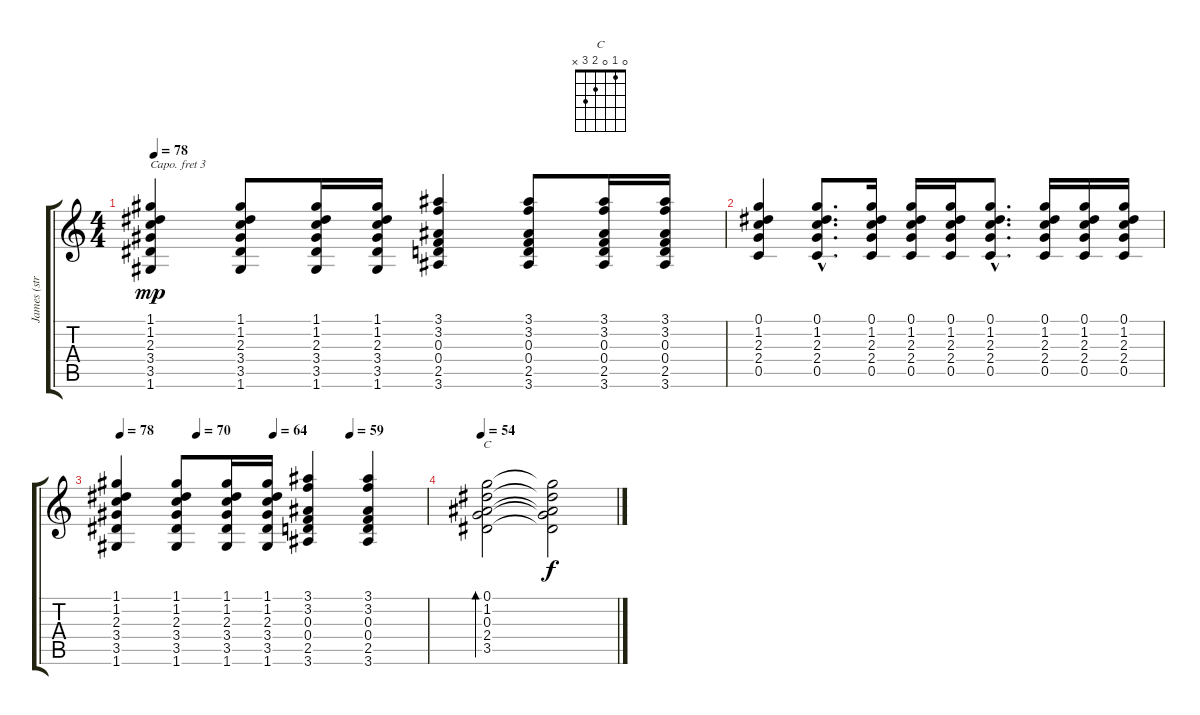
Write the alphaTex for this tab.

\track ("James (strumming)" "James (str") {instrument acousticguitarsteel}
\staff {score tabs}
\capo 3
\tuning (E4 B3 G3 D3 A2 E2) {hide}
\chord ("C" 0 1 0 2 3 x)
\ts (4 4)
\tempo 78
\clef g2
\ks c
(1.1 1.2 2.3 3.4 3.5 1.6).4{dy mp} (1.1 1.2 2.3 3.4 3.5 1.6).8 (1.1 1.2 2.3 3.4 3.5 1.6).16 (1.1 1.2 2.3 3.4 3.5 1.6).16 (3.1 3.2 0.3 0.4 2.5 3.6).4 (3.1 3.2 0.3 0.4 2.5 3.6).8 (3.1 3.2 0.3 0.4 2.5 3.6).16 (3.1 3.2 0.3 0.4 2.5 3.6).16 |
(0.1 1.2 2.3 2.4 0.5).4 (0.1{hac} 1.2{hac} 2.3{hac} 2.4{hac} 0.5{hac}).8{d} (0.1 1.2 2.3 2.4 0.5).16 (0.1 1.2 2.3 2.4 0.5).16 (0.1 1.2 2.3 2.4 0.5).16 (0.1{hac} 1.2{hac} 2.3{hac} 2.4{hac} 0.5{hac}).8{d} (0.1 1.2 2.3 2.4 0.5).16 (0.1 1.2 2.3 2.4 0.5).16 (0.1 1.2 2.3 2.4 0.5).16 |
\tempo 78
\tempo (70 0.25)
\tempo (64 0.5)
\tempo (59 0.75)
(1.1 1.2 2.3 3.4 3.5 1.6).4 (1.1 1.2 2.3 3.4 3.5 1.6).8 (1.1 1.2 2.3 3.4 3.5 1.6).16 (1.1 1.2 2.3 3.4 3.5 1.6).16 (3.1 3.2 0.3 0.4 2.5 3.6).4 (3.1 3.2 0.3 0.4 2.5 3.6).4 |
\tempo 54
(0.1 1.2 0.3 2.4 3.5).2{bd 480 ch "C"} (0.1{t} 1.2{t} 0.3{t} 2.4{t} 3.5{t}).2{dy f}
